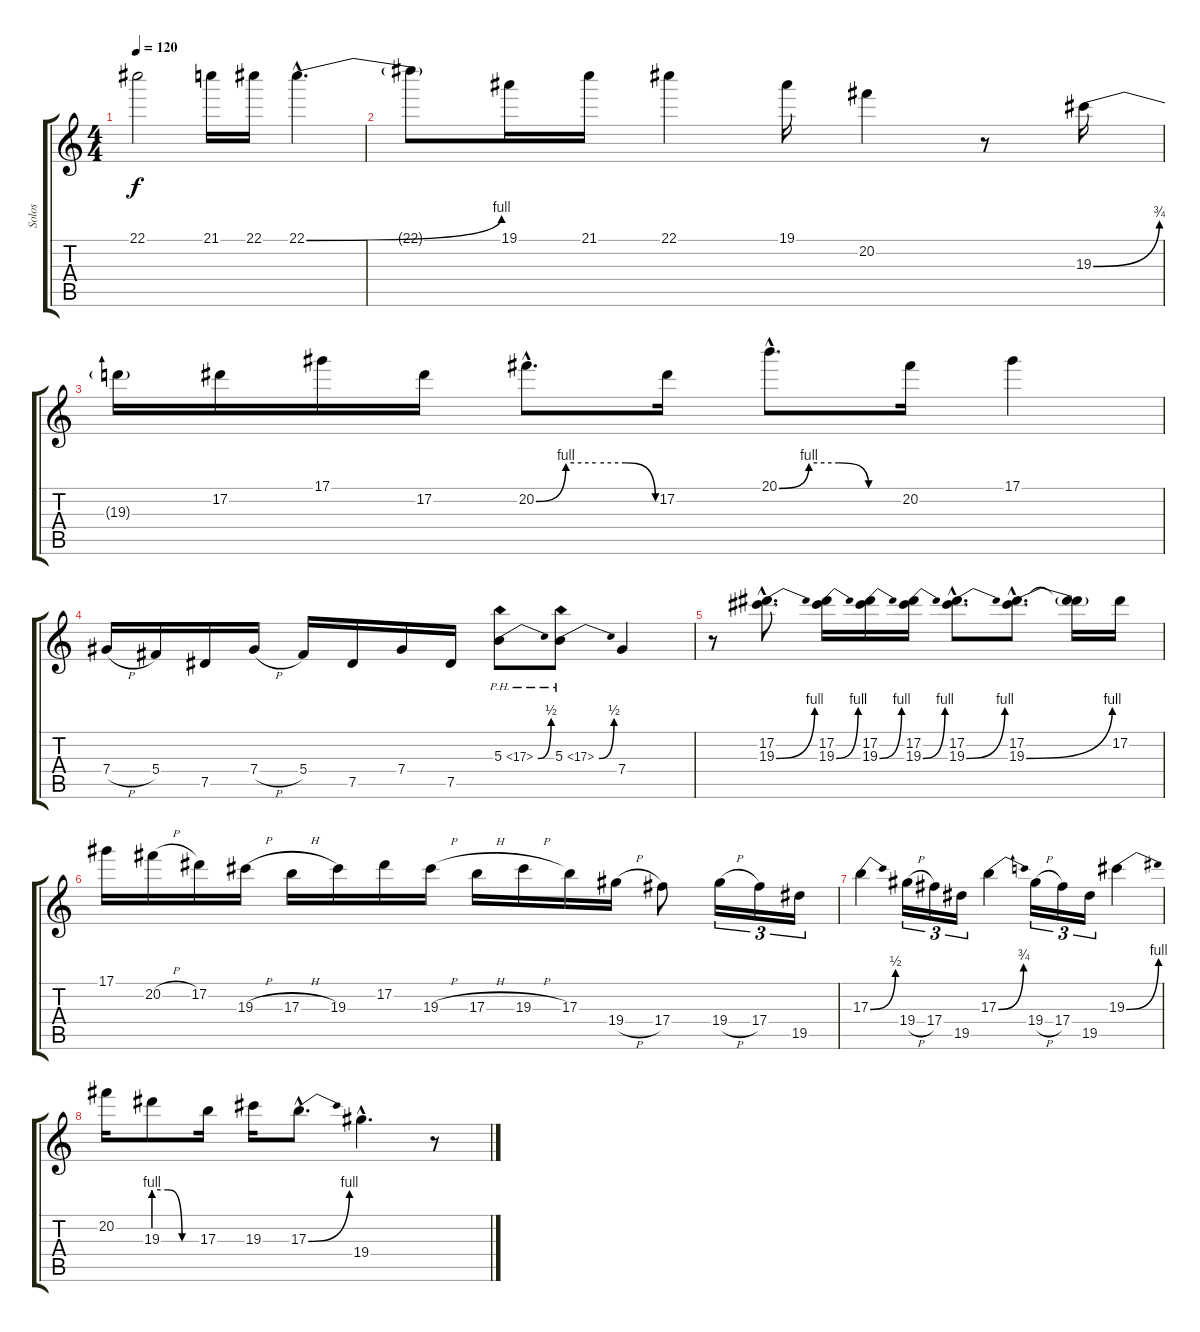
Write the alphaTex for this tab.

\track ("Solos" "Solos") {instrument overdrivenguitar}
\staff {score tabs}
\tuning (Eb4 Bb3 Gb3 Db3 Ab2 Eb2) {hide}
\ts (4 4)
\tempo 120
\clef g2
\ks c
22.1{t}.2{dy f} 21.1.16 22.1.16 22.1{be (bend 0 0 60 4) hac}.4{d} |
22.1{t}.8 19.1.16 21.1.16 22.1.4 19.1.16 20.2.4 r.8 19.3{be (bend 0 0 60 3)}.16 |
19.3{t}.16 17.2.16 17.1.16 17.2.16 20.2{be (custom 0 0 15 4 30 4 45 4 60 0) hac}.8{d} 17.2.16 20.1{be (custom 0 0 15 4 30 4 45 0 60 0) hac}.8{d} 20.2.16 17.1.4 |
7.4{h}.16 5.4.16 7.5.16 7.4{h}.16 5.4.16 7.5.16 7.4.16 7.5.16 5.3{be (bend 0 0 60 2) ph 12}.8 5.3{be (bend 0 0 60 2) ph 12}.8 7.4.4 |
r.8 (17.2{hac} 19.3{be (bend 0 0 60 4) hac}).8{d} (17.2 19.3{be (bend 0 0 60 4)}).16 (17.2 19.3{be (bend 0 0 60 4)}).16 (17.2 19.3{be (bend 0 0 60 4)}).16 (17.2{hac} 19.3{be (bend 0 0 60 4) hac}).8{d} (17.2{hac} 19.3{be (bend 0 0 60 4) hac}).8{d} (17.2{t} 19.3{t}).16 17.2.16 |
17.1.16 20.2{h}.16 17.2.16 19.3{h}.16 17.3{h}.16 19.3.16 17.2.16 19.3{h}.16 17.3{h}.16 19.3{h}.16 17.3.16 19.4{h}.16 17.4.8 19.4{h}.16{tu (3 2)} 17.4.16{tu (3 2)} 19.5.16{tu (3 2)} |
17.3{be (bend 0 0 60 2)}.4 19.4{h}.16{tu (3 2)} 17.4.16{tu (3 2)} 19.5.16{tu (3 2)} 17.3{be (bend 0 0 60 3)}.4 19.4{h}.16{tu (3 2)} 17.4.16{tu (3 2)} 19.5.16{tu (3 2)} 19.3{be (bend 0 0 60 4)}.4 |
20.2.16 19.3{be (custom 0 4 20 4 40 0 60 0)}.8 17.3.16 19.3.16 17.3{be (bend 0 0 60 4) hac}.8{d} 19.4{hac}.4{d} r.8
